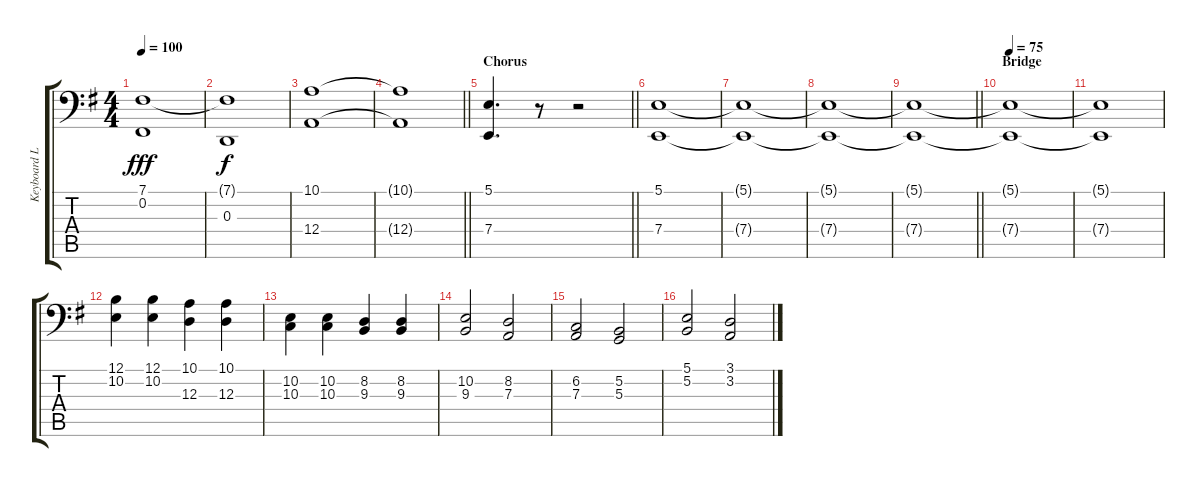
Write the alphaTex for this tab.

\track ("Keyboard L" "Keyboard L") {instrument electricpiano1}
\staff {score tabs}
\tuning (B2 Gb2 D2 A1 E1 B0) {hide}
\ts (4 4)
\tempo 100
\clef f4
\ks eminor
(7.1 0.2).1{dy fff} |
(7.1{t} 0.3{t}).1{dy f} |
(10.1 12.4).1 |
\barLineRight lightlight
(10.1{t} 12.4{t}).1 |
\section ("" "Chorus")
\barLineRight lightlight
(5.1 7.4).4{d} r.8 r.2 |
(5.1 7.4).1{volume 11} |
(5.1{t} 7.4{t}).1 |
(5.1{t} 7.4{t}).1{volume 6} |
\barLineRight lightlight
(5.1{t} 7.4{t}).1 |
\section ("" "Bridge")
\tempo 75
(5.1{t} 7.4{t}).1{volume 1} |
(5.1{t} 7.4{t}).1 |
(12.1 10.2).4{volume 16 instrument harpsichord} (12.1 10.2).4 (10.1 12.3).4 (10.1 12.3).4 |
(10.2 10.3).4 (10.2 10.3).4 (8.2 9.3).4 (8.2 9.3).4 |
(10.2 9.3).2 (8.2 7.3).2 |
(6.2 7.3).2 (5.2 5.3).2 |
(5.1 5.2).2 (3.1 3.2).2
